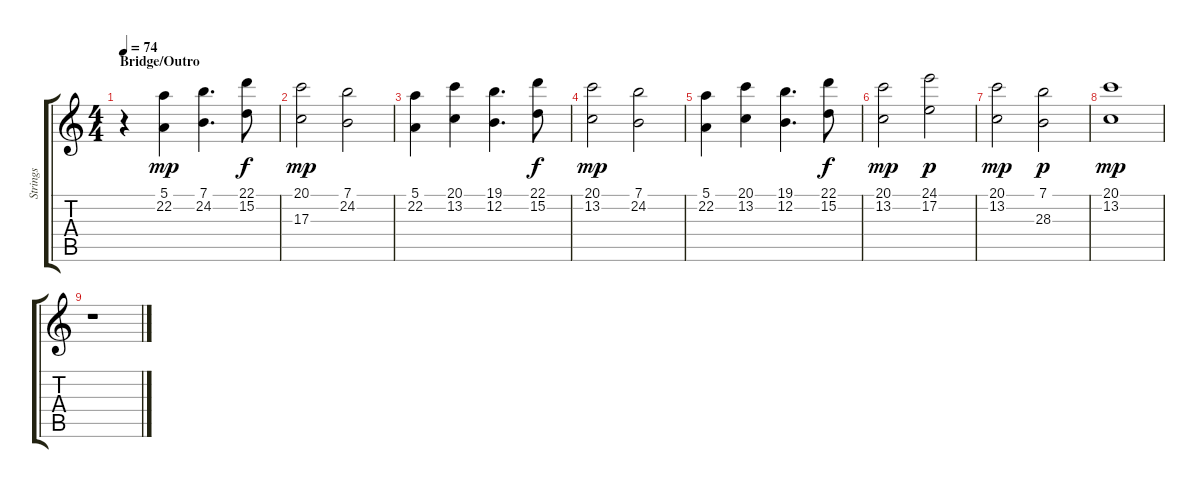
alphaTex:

\track ("Strings" "Strings") {instrument stringensemble2}
\staff {score tabs}
\tuning (E4 B3 G3 D3 A2 E2) {hide}
\ts (4 4)
\section ("" "Bridge/Outro")
\tempo 74
\clef g2
\ks c
r.4{dy mp} (5.1 22.2).4 (7.1 24.2).4{d} (22.1 15.2).8{dy f} |
(20.1 17.3).2{dy mp} (7.1 24.2).2 |
(5.1 22.2).4 (20.1 13.2).4 (19.1 12.2).4{d} (22.1 15.2).8{dy f} |
(20.1 13.2).2{dy mp} (7.1 24.2).2 |
(5.1 22.2).4 (20.1 13.2).4 (19.1 12.2).4{d} (22.1 15.2).8{dy f} |
(20.1 13.2).2{dy mp} (24.1 17.2).2{dy p} |
(20.1 13.2).2{dy mp} (7.1 28.3).2{dy p} |
(20.1 13.2).1{dy mp} |
r.1
